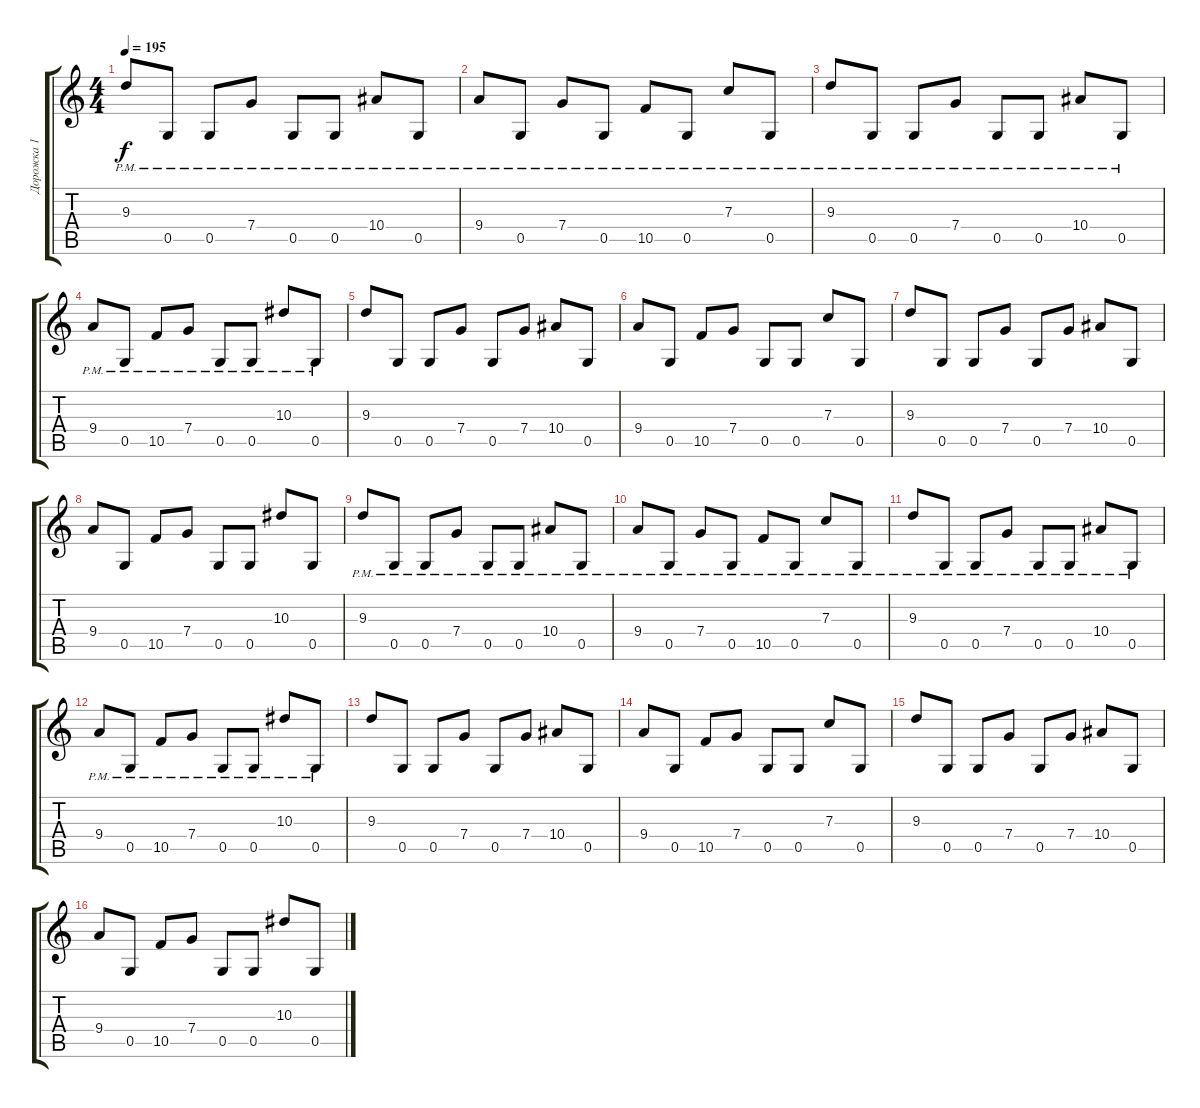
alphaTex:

\track ("Дорожка 1" "Дорожка 1") {instrument overdrivenguitar}
\staff {score tabs}
\tuning (D4 A3 F3 C3 G2 C2) {hide}
\ts (4 4)
\tempo 195
\clef g2
\ks c
9.3{pm}.8{dy f} 0.5{pm}.8 0.5{pm}.8 7.4{pm}.8 0.5{pm}.8 0.5{pm}.8 10.4{pm}.8 0.5{pm}.8 |
9.4{pm}.8 0.5{pm}.8 7.4{pm}.8 0.5{pm}.8 10.5{pm}.8 0.5{pm}.8 7.3{pm}.8 0.5{pm}.8 |
9.3{pm}.8 0.5{pm}.8 0.5{pm}.8 7.4{pm}.8 0.5{pm}.8 0.5{pm}.8 10.4{pm}.8 0.5{pm}.8 |
9.4{pm}.8 0.5{pm}.8 10.5{pm}.8 7.4{pm}.8 0.5{pm}.8 0.5{pm}.8 10.3{pm}.8 0.5{pm}.8 |
9.3.8 0.5.8 0.5.8 7.4.8 0.5.8 7.4.8 10.4.8 0.5.8 |
9.4.8 0.5.8 10.5.8 7.4.8 0.5.8 0.5.8 7.3.8 0.5.8 |
9.3.8 0.5.8 0.5.8 7.4.8 0.5.8 7.4.8 10.4.8 0.5.8 |
9.4.8 0.5.8 10.5.8 7.4.8 0.5.8 0.5.8 10.3.8 0.5.8 |
9.3{pm}.8 0.5{pm}.8 0.5{pm}.8 7.4{pm}.8 0.5{pm}.8 0.5{pm}.8 10.4{pm}.8 0.5{pm}.8 |
9.4{pm}.8 0.5{pm}.8 7.4{pm}.8 0.5{pm}.8 10.5{pm}.8 0.5{pm}.8 7.3{pm}.8 0.5{pm}.8 |
9.3{pm}.8 0.5{pm}.8 0.5{pm}.8 7.4{pm}.8 0.5{pm}.8 0.5{pm}.8 10.4{pm}.8 0.5{pm}.8 |
9.4{pm}.8 0.5{pm}.8 10.5{pm}.8 7.4{pm}.8 0.5{pm}.8 0.5{pm}.8 10.3{pm}.8 0.5{pm}.8 |
9.3.8 0.5.8 0.5.8 7.4.8 0.5.8 7.4.8 10.4.8 0.5.8 |
9.4.8 0.5.8 10.5.8 7.4.8 0.5.8 0.5.8 7.3.8 0.5.8 |
9.3.8 0.5.8 0.5.8 7.4.8 0.5.8 7.4.8 10.4.8 0.5.8 |
9.4.8 0.5.8 10.5.8 7.4.8 0.5.8 0.5.8 10.3.8 0.5.8
